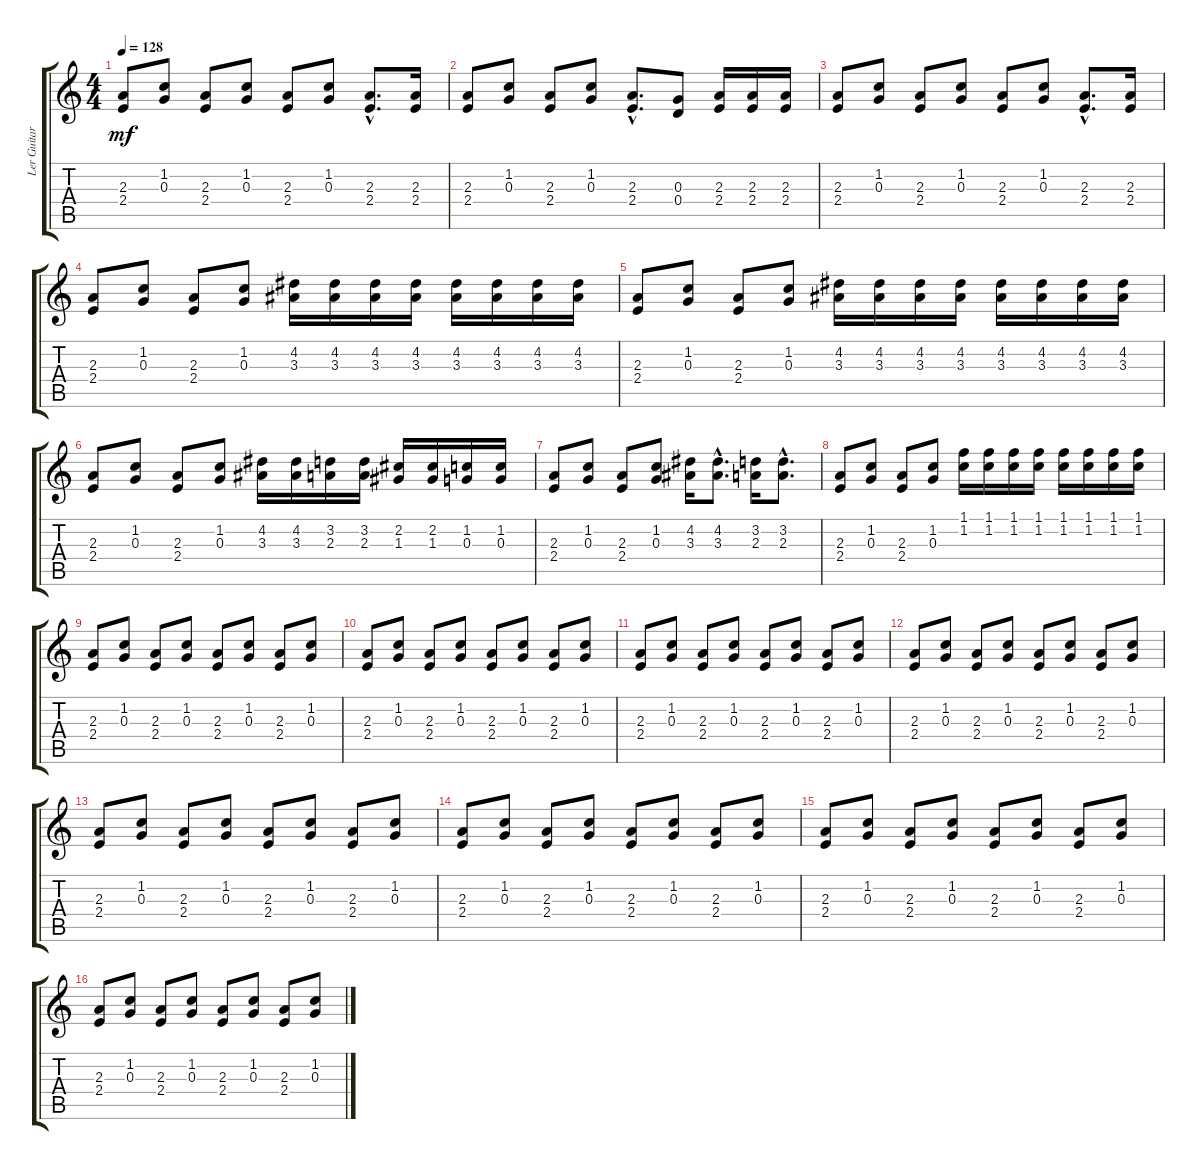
\track ("Ler Guitar" "Ler Guitar") {instrument distortionguitar}
\staff {score tabs}
\tuning (E4 B3 G3 D3 A2 E2) {hide}
\ts (4 4)
\tempo 128
\clef g2
\ks c
(2.3 2.4).8{dy mf} (1.2 0.3).8 (2.3 2.4).8 (1.2 0.3).8 (2.3 2.4).8 (1.2 0.3).8 (2.3{hac} 2.4{hac}).8{d} (2.3 2.4).16 |
(2.3 2.4).8 (1.2 0.3).8 (2.3 2.4).8 (1.2 0.3).8 (2.3{hac} 2.4{hac}).8{d} (0.3 0.4).8 (2.3 2.4).16 (2.3 2.4).16 (2.3 2.4).16 |
(2.3 2.4).8 (1.2 0.3).8 (2.3 2.4).8 (1.2 0.3).8 (2.3 2.4).8 (1.2 0.3).8 (2.3{hac} 2.4{hac}).8{d} (2.3 2.4).16 |
(2.3 2.4).8 (1.2 0.3).8 (2.3 2.4).8 (1.2 0.3).8 (4.2 3.3).16 (4.2 3.3).16 (4.2 3.3).16 (4.2 3.3).16 (4.2 3.3).16 (4.2 3.3).16 (4.2 3.3).16 (4.2 3.3).16 |
(2.3 2.4).8 (1.2 0.3).8 (2.3 2.4).8 (1.2 0.3).8 (4.2 3.3).16 (4.2 3.3).16 (4.2 3.3).16 (4.2 3.3).16 (4.2 3.3).16 (4.2 3.3).16 (4.2 3.3).16 (4.2 3.3).16 |
(2.3 2.4).8 (1.2 0.3).8 (2.3 2.4).8 (1.2 0.3).8 (4.2 3.3).16 (4.2 3.3).16 (3.2 2.3).16 (3.2 2.3).16 (2.2 1.3).16 (2.2 1.3).16 (1.2 0.3).16 (1.2 0.3).16 |
(2.3 2.4).8 (1.2 0.3).8 (2.3 2.4).8 (1.2 0.3).8 (4.2 3.3).16 (4.2{hac} 3.3{hac}).8{d} (3.2 2.3).16 (3.2{hac} 2.3{hac}).8{d} |
(2.3 2.4).8 (1.2 0.3).8 (2.3 2.4).8 (1.2 0.3).8 (1.1 1.2).16 (1.1 1.2).16 (1.1 1.2).16 (1.1 1.2).16 (1.1 1.2).16 (1.1 1.2).16 (1.1 1.2).16 (1.1 1.2).16 |
(2.3 2.4).8 (1.2 0.3).8 (2.3 2.4).8 (1.2 0.3).8 (2.3 2.4).8 (1.2 0.3).8 (2.3 2.4).8 (1.2 0.3).8 |
(2.3 2.4).8 (1.2 0.3).8 (2.3 2.4).8 (1.2 0.3).8 (2.3 2.4).8 (1.2 0.3).8 (2.3 2.4).8 (1.2 0.3).8 |
(2.3 2.4).8 (1.2 0.3).8 (2.3 2.4).8 (1.2 0.3).8 (2.3 2.4).8 (1.2 0.3).8 (2.3 2.4).8 (1.2 0.3).8 |
(2.3 2.4).8 (1.2 0.3).8 (2.3 2.4).8 (1.2 0.3).8 (2.3 2.4).8 (1.2 0.3).8 (2.3 2.4).8 (1.2 0.3).8 |
(2.3 2.4).8 (1.2 0.3).8 (2.3 2.4).8 (1.2 0.3).8 (2.3 2.4).8 (1.2 0.3).8 (2.3 2.4).8 (1.2 0.3).8 |
(2.3 2.4).8 (1.2 0.3).8 (2.3 2.4).8 (1.2 0.3).8 (2.3 2.4).8 (1.2 0.3).8 (2.3 2.4).8 (1.2 0.3).8 |
(2.3 2.4).8 (1.2 0.3).8 (2.3 2.4).8 (1.2 0.3).8 (2.3 2.4).8 (1.2 0.3).8 (2.3 2.4).8 (1.2 0.3).8 |
(2.3 2.4).8 (1.2 0.3).8 (2.3 2.4).8 (1.2 0.3).8 (2.3 2.4).8 (1.2 0.3).8 (2.3 2.4).8 (1.2 0.3).8
